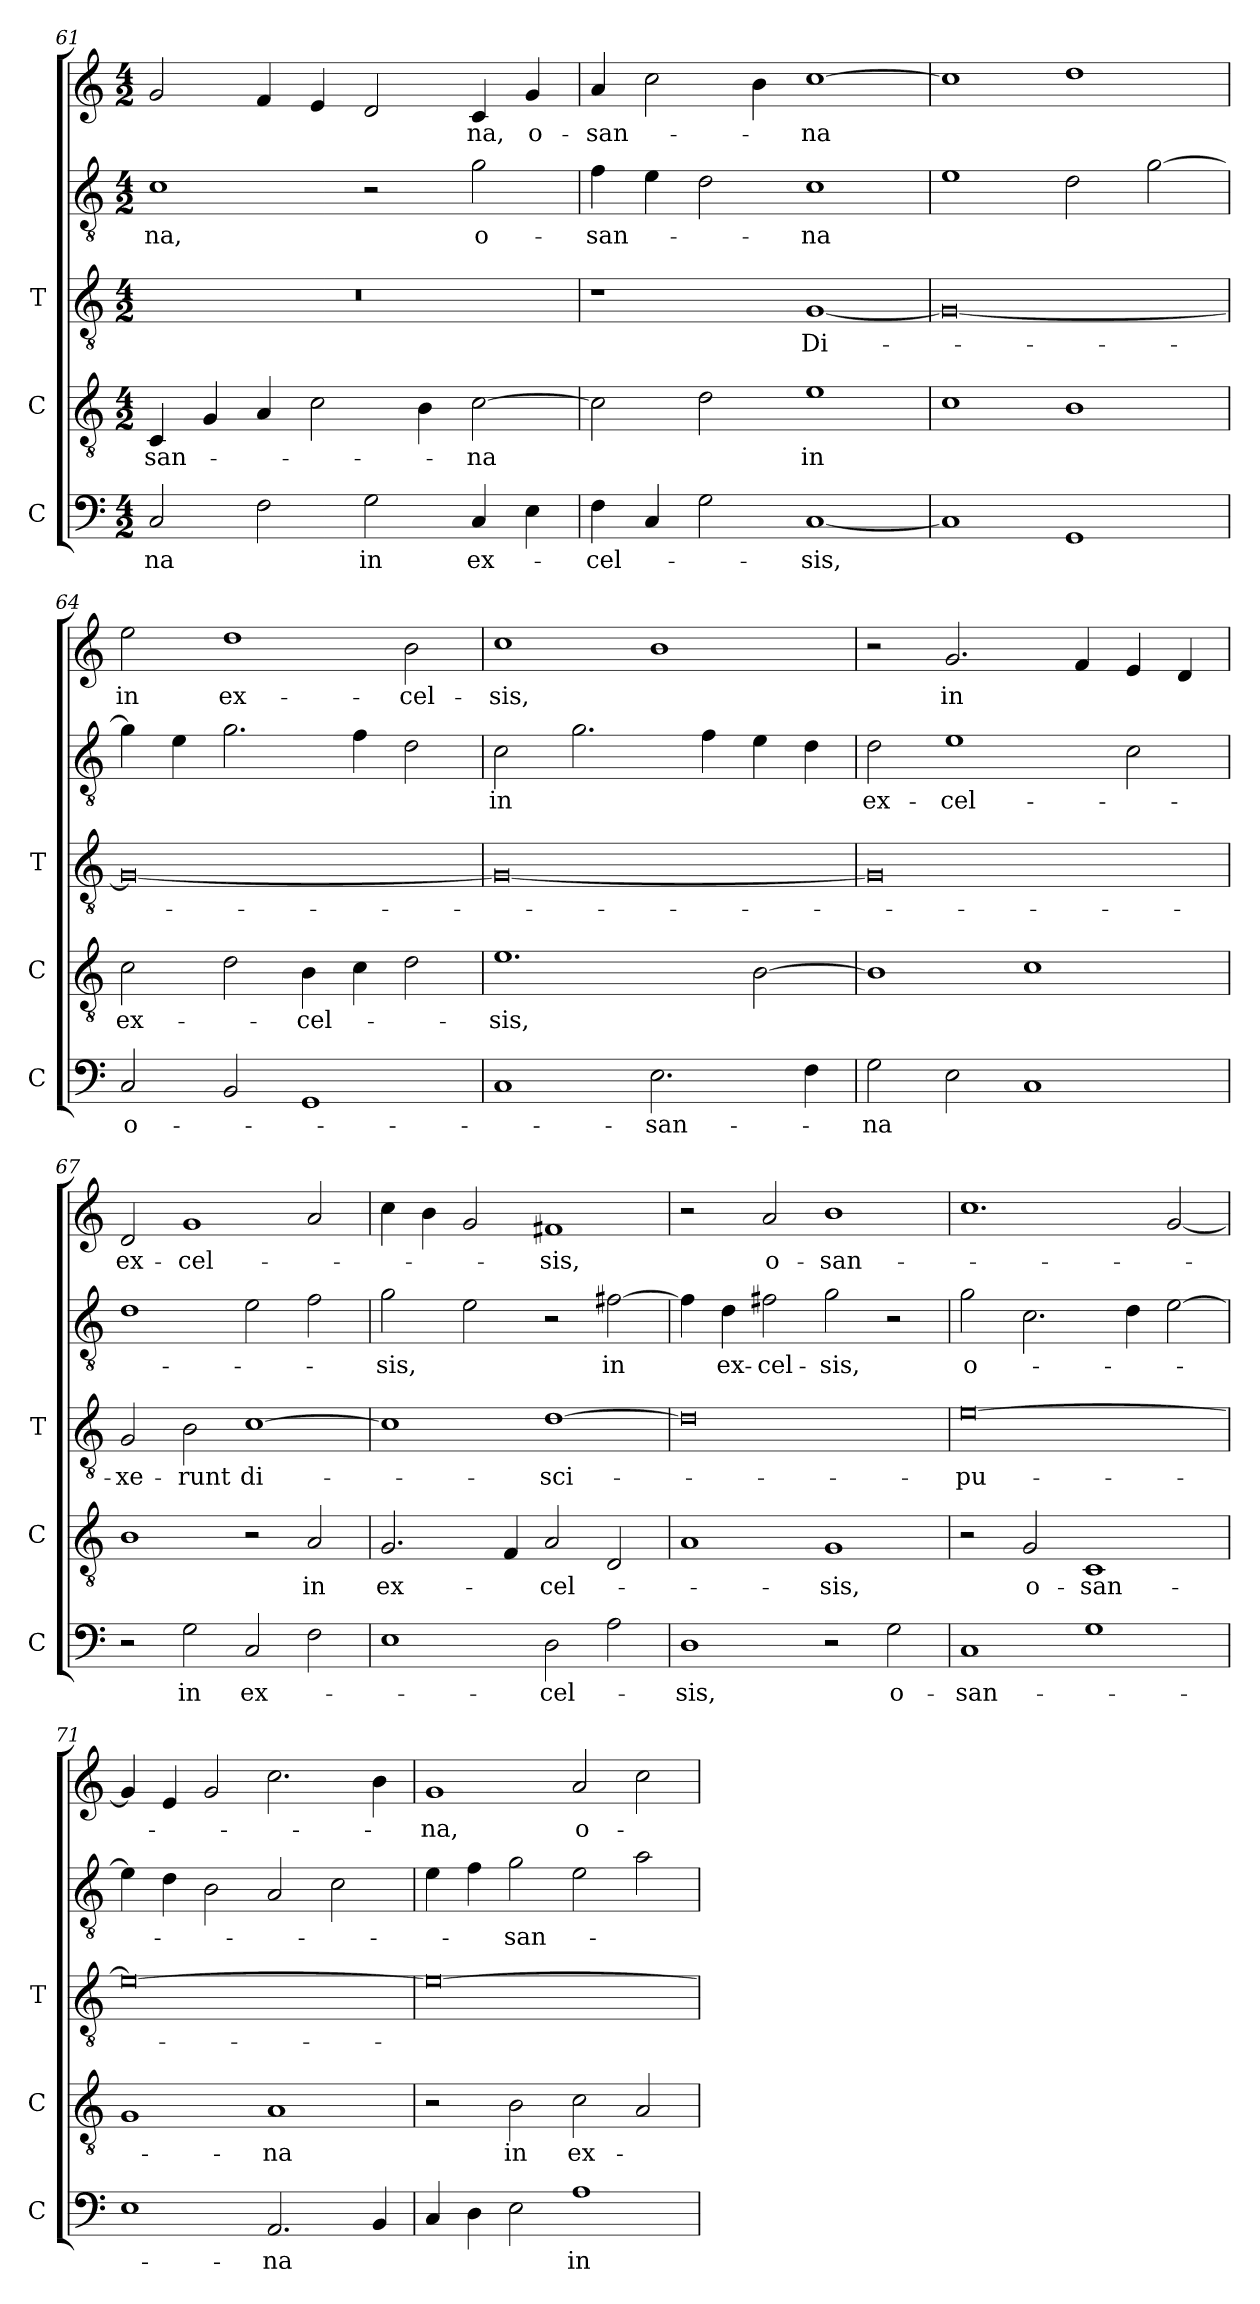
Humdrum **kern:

**kern	**text	**kern	**text	**kern	**text	**kern	**text	**kern	**text
*part5	*part5	*part4	*part4	*part3	*part3	*part2	*part2	*part1	*part1
*staff5	*staff5	*staff4	*staff4	*staff3	*staff3	*staff2	*staff2	*staff1	*staff1
*I"C	*	*I"C	*	*I"T	*	*	*	*	*
*I'C	*	*I'C	*	*I'T	*	*	*	*	*
*clefF4	*	*clefGv2	*	*clefGv2	*	*clefGv2	*	*clefG2	*
*k[]	*	*k[]	*	*k[]	*	*k[]	*	*k[]	*
*C:	*	*C:	*	*C:	*	*C:	*	*C:	*
*M4/2	*	*M4/2	*	*M4/2	*	*M4/2	*	*M4/2	*
=61	=61	=61	=61	=61	=61	=61	=61	=61	=61
2C/	-na	4C/	-san-	0r	.	1c/	-na,	2g/	.
.	.	4G/	.	.	.	.	.	.	.
2F\	.	4A/	.	.	.	.	.	4f/	.
.	.	2c\	.	.	.	.	.	4e/	.
2G\	in	.	.	.	.	2r	.	2d/	.
.	.	4B\	.	.	.	.	.	.	.
4C/	ex-	[2c\	-na	.	.	2g\	o-	4c/	-na,
4E\	.	.	.	.	.	.	.	4g/	o-
!!LO:PB:g=z
=62	=62	=62	=62	=62	=62	=62	=62	=62	=62
4F\	-cel-	2c\]	.	1r	.	4f\	-san-	4a/	-san-
4C/	.	.	.	.	.	4e\	.	2cc\	.
2G\	.	2d\	.	.	.	2d\	.	.	.
.	.	.	.	.	.	.	.	4b\	.
[1C/	-sis,	1e/	in	[1G/	Di-	1c/	-na	[1cc\	-na
=63	=63	=63	=63	=63	=63	=63	=63	=63	=63
1C/]	.	1c/	.	0G/_	.	1e/	.	1cc/]	.
1GG/	.	1B\	.	.	.	2d\	.	1dd/	.
.	.	.	.	.	.	[2g\	.	.	.
=64	=64	=64	=64	=64	=64	=64	=64	=64	=64
2C/	o-	2c\	ex-	0G/_	.	4g\]	.	2ee\	in
.	.	.	.	.	.	4e\	.	.	.
2BB/	.	2d\	.	.	.	2.g\	.	1dd/	ex-
1GG/	.	4B\	-cel-	.	.	.	.	.	.
.	.	4c\	.	.	.	4f\	.	.	.
.	.	2d\	.	.	.	2d\	.	2b\	-cel-
=65	=65	=65	=65	=65	=65	=65	=65	=65	=65
1C/	.	1.e/	-sis,	0G/_	.	2c\	in	1cc/	-sis,
.	.	.	.	.	.	2.g\	.	.	.
2.E\	-san-	.	.	.	.	.	.	1b\	.
.	.	.	.	.	.	4f\	.	.	.
.	.	[2B\	.	.	.	4e\	.	.	.
4F\	.	.	.	.	.	4d\	.	.	.
=66	=66	=66	=66	=66	=66	=66	=66	=66	=66
2G\	-na	1B\]	.	0G/]	.	2d\	ex-	2r	.
2E\	.	.	.	.	.	1e/	-cel-	2.g/	in
1C/	.	1c/	.	.	.	.	.	.	.
.	.	.	.	.	.	.	.	4f/	.
.	.	.	.	.	.	2c\	.	4e/	.
.	.	.	.	.	.	.	.	4d/	.
!!LO:LB:g=z
=67	=67	=67	=67	=67	=67	=67	=67	=67	=67
2r	.	1B\	.	2G/	-xe-	1d/	.	2d/	ex-
2G\	in	.	.	2B\	-runt	.	.	1g/	-cel-
2C/	ex-	2r	.	[1c\	di-	2e\	.	.	.
2F\	.	2A/	in	.	.	2f\	.	2a/	.
=68	=68	=68	=68	=68	=68	=68	=68	=68	=68
1E/	.	2.G/	ex-	1c\]	.	2g\	-sis,	4cc\	.
.	.	.	.	.	.	.	.	4b\	.
.	.	.	.	.	.	2e\	.	2g/	.
.	.	4F/	.	.	.	.	.	.	.
2D\	-cel-	2A/	-cel-	[1d\	-sci-	2r	.	1f#X/	-sis,
2A\	.	2D/	.	.	.	[2f#X\	in	.	.
=69	=69	=69	=69	=69	=69	=69	=69	=69	=69
1D\	-sis,	1A/	.	0d\]	.	4f#\]	.	2r	.
.	.	.	.	.	.	4d\	ex-	.	.
.	.	.	.	.	.	2f#X\	-cel-	2a/	o-
2r	.	1G/	-sis,	.	.	2g\	-sis,	1b\	-san-
2G\	o-	.	.	.	.	2r	.	.	.
=70	=70	=70	=70	=70	=70	=70	=70	=70	=70
1C/	-san-	2r	.	[0e\	-pu-	2g\	o-	1.cc/	.
.	.	2G/	o-	.	.	2.c\	.	.	.
1G/	.	1C/	-san-	.	.	.	.	.	.
.	.	.	.	.	.	4d\	.	.	.
.	.	.	.	.	.	[2e\	.	[2g/	.
=71	=71	=71	=71	=71	=71	=71	=71	=71	=71
1E/	.	1G/	.	0e\_	.	4e\]	.	4g/]	.
.	.	.	.	.	.	4d\	.	4e/	.
.	.	.	.	.	.	2B\	.	2g/	.
2.AA/	-na	1A/	-na	.	.	2A/	.	2.cc\	.
.	.	.	.	.	.	2c\	.	.	.
4BB/	.	.	.	.	.	.	.	4b\	.
!!LO:LB:g=z
=72	=72	=72	=72	=72	=72	=72	=72	=72	=72
4C/	.	2r	.	0e\_	.	4e\	.	1g/	-na,
4D\	.	.	.	.	.	4f\	.	.	.
2E\	.	2B\	in	.	.	2g\	-san-	.	.
1A/	in	2c\	ex-	.	.	2e\	.	2a/	o-
.	.	2A/	.	.	.	2a\	.	2cc\	.
=	=	=	=	=	=	=	=	=	=
*-	*-	*-	*-	*-	*-	*-	*-	*-	*-
